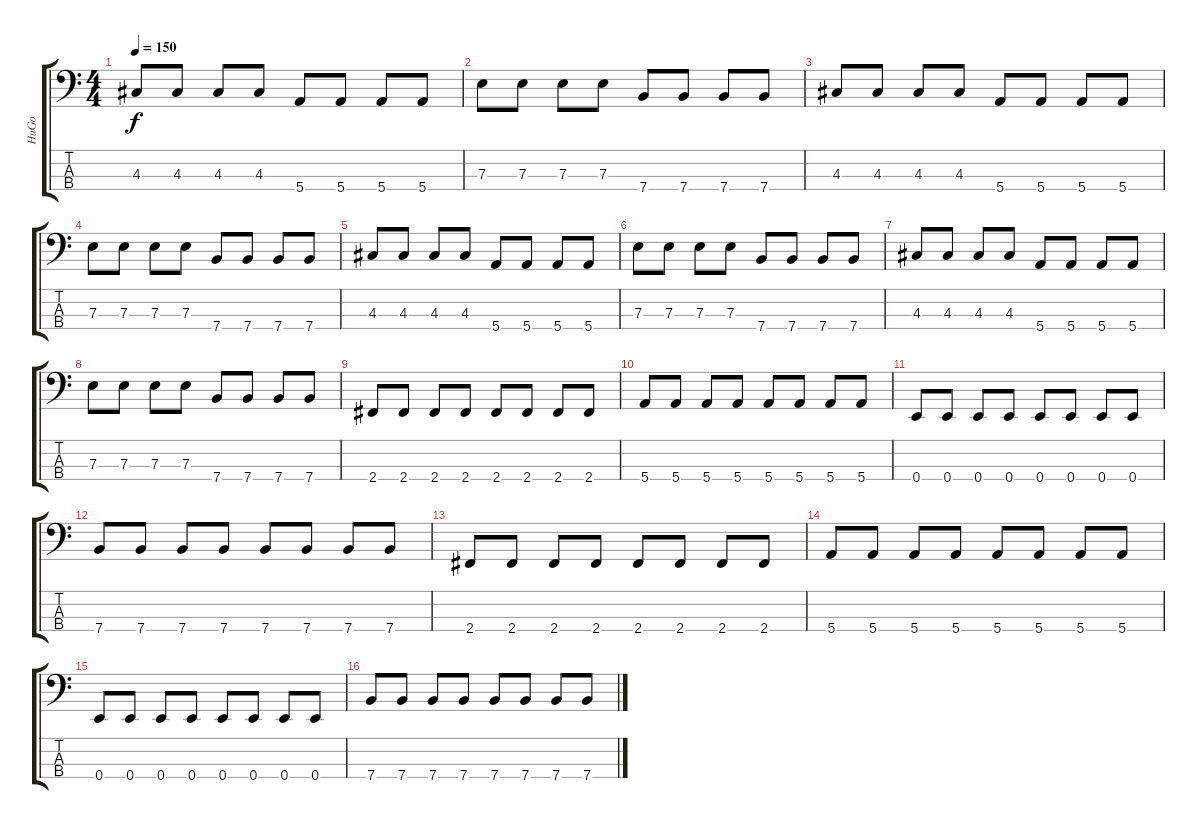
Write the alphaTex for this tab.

\track ("HuGo" "HuGo") {instrument electricbasspick}
\staff {score tabs}
\tuning (G2 D2 A1 E1) {hide}
\ts (4 4)
\tempo 150
\clef f4
\ks c
4.3.8{dy f} 4.3.8 4.3.8 4.3.8 5.4.8 5.4.8 5.4.8 5.4.8 |
7.3.8 7.3.8 7.3.8 7.3.8 7.4.8 7.4.8 7.4.8 7.4.8 |
4.3.8 4.3.8 4.3.8 4.3.8 5.4.8 5.4.8 5.4.8 5.4.8 |
7.3.8 7.3.8 7.3.8 7.3.8 7.4.8 7.4.8 7.4.8 7.4.8 |
4.3.8 4.3.8 4.3.8 4.3.8 5.4.8 5.4.8 5.4.8 5.4.8 |
7.3.8 7.3.8 7.3.8 7.3.8 7.4.8 7.4.8 7.4.8 7.4.8 |
4.3.8 4.3.8 4.3.8 4.3.8 5.4.8 5.4.8 5.4.8 5.4.8 |
7.3.8 7.3.8 7.3.8 7.3.8 7.4.8 7.4.8 7.4.8 7.4.8 |
2.4.8 2.4.8 2.4.8 2.4.8 2.4.8 2.4.8 2.4.8 2.4.8 |
5.4.8 5.4.8 5.4.8 5.4.8 5.4.8 5.4.8 5.4.8 5.4.8 |
0.4.8 0.4.8 0.4.8 0.4.8 0.4.8 0.4.8 0.4.8 0.4.8 |
7.4.8 7.4.8 7.4.8 7.4.8 7.4.8 7.4.8 7.4.8 7.4.8 |
2.4.8 2.4.8 2.4.8 2.4.8 2.4.8 2.4.8 2.4.8 2.4.8 |
5.4.8 5.4.8 5.4.8 5.4.8 5.4.8 5.4.8 5.4.8 5.4.8 |
0.4.8 0.4.8 0.4.8 0.4.8 0.4.8 0.4.8 0.4.8 0.4.8 |
7.4.8 7.4.8 7.4.8 7.4.8 7.4.8 7.4.8 7.4.8 7.4.8
